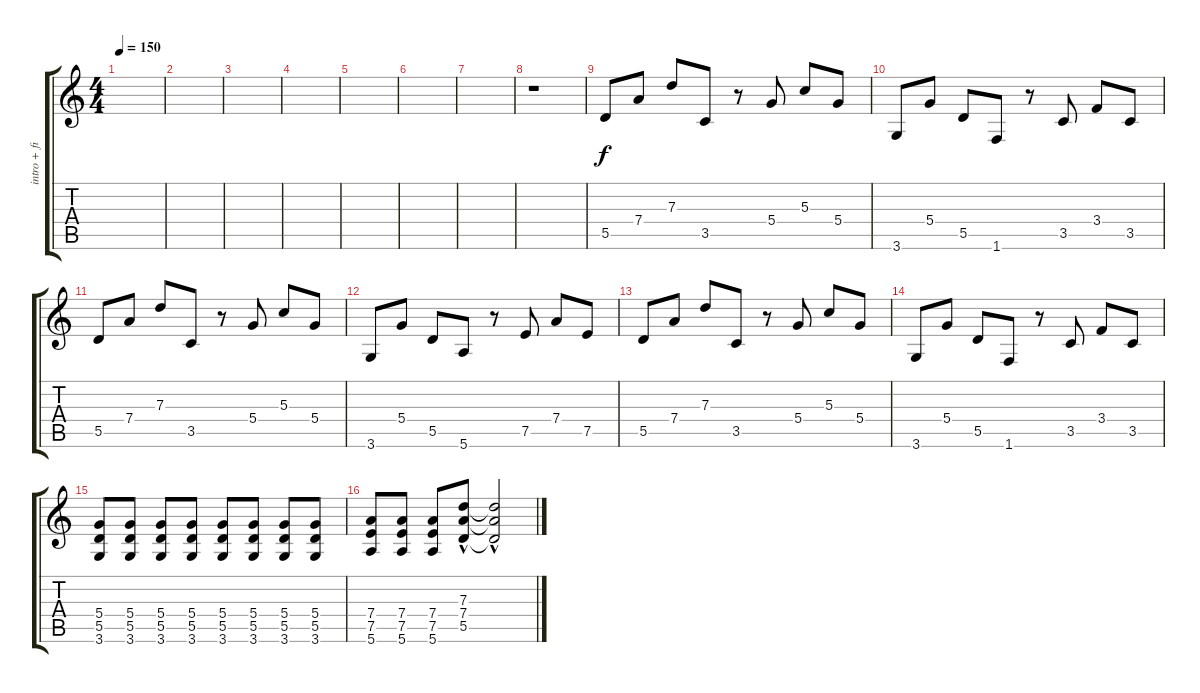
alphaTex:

\track ("intro + fin guitare Bat + Clément" "intro + fi") {instrument acousticguitarsteel}
\staff {score tabs}
\tuning (E4 B3 G3 D3 A2 E2) {hide}
\ts (4 4)
\tempo 150
\clef g2
\ks c
|
|
|
|
|
|
|
r.1 |
5.5.8 7.4.8 7.3.8 3.5.8 r.8 5.4.8 5.3.8 5.4.8 |
3.6.8 5.4.8 5.5.8 1.6.8 r.8 3.5.8 3.4.8 3.5.8 |
5.5.8 7.4.8 7.3.8 3.5.8 r.8 5.4.8 5.3.8 5.4.8 |
3.6.8 5.4.8 5.5.8 5.6.8 r.8 7.5.8 7.4.8 7.5.8 |
5.5.8 7.4.8 7.3.8 3.5.8 r.8 5.4.8 5.3.8 5.4.8 |
3.6.8 5.4.8 5.5.8 1.6.8 r.8 3.5.8 3.4.8 3.5.8 |
(5.4 5.5 3.6).8 (5.4 5.5 3.6).8 (5.4 5.5 3.6).8 (5.4 5.5 3.6).8 (5.4 5.5 3.6).8 (5.4 5.5 3.6).8 (5.4 5.5 3.6).8 (5.4 5.5 3.6).8 |
(7.4 7.5 5.6).8 (7.4 7.5 5.6).8 (7.4 7.5 5.6).8 (7.3{hac} 7.4{hac} 5.5{hac}).8 (7.3{hac t} 7.4{hac t} 5.5{hac t}).2
